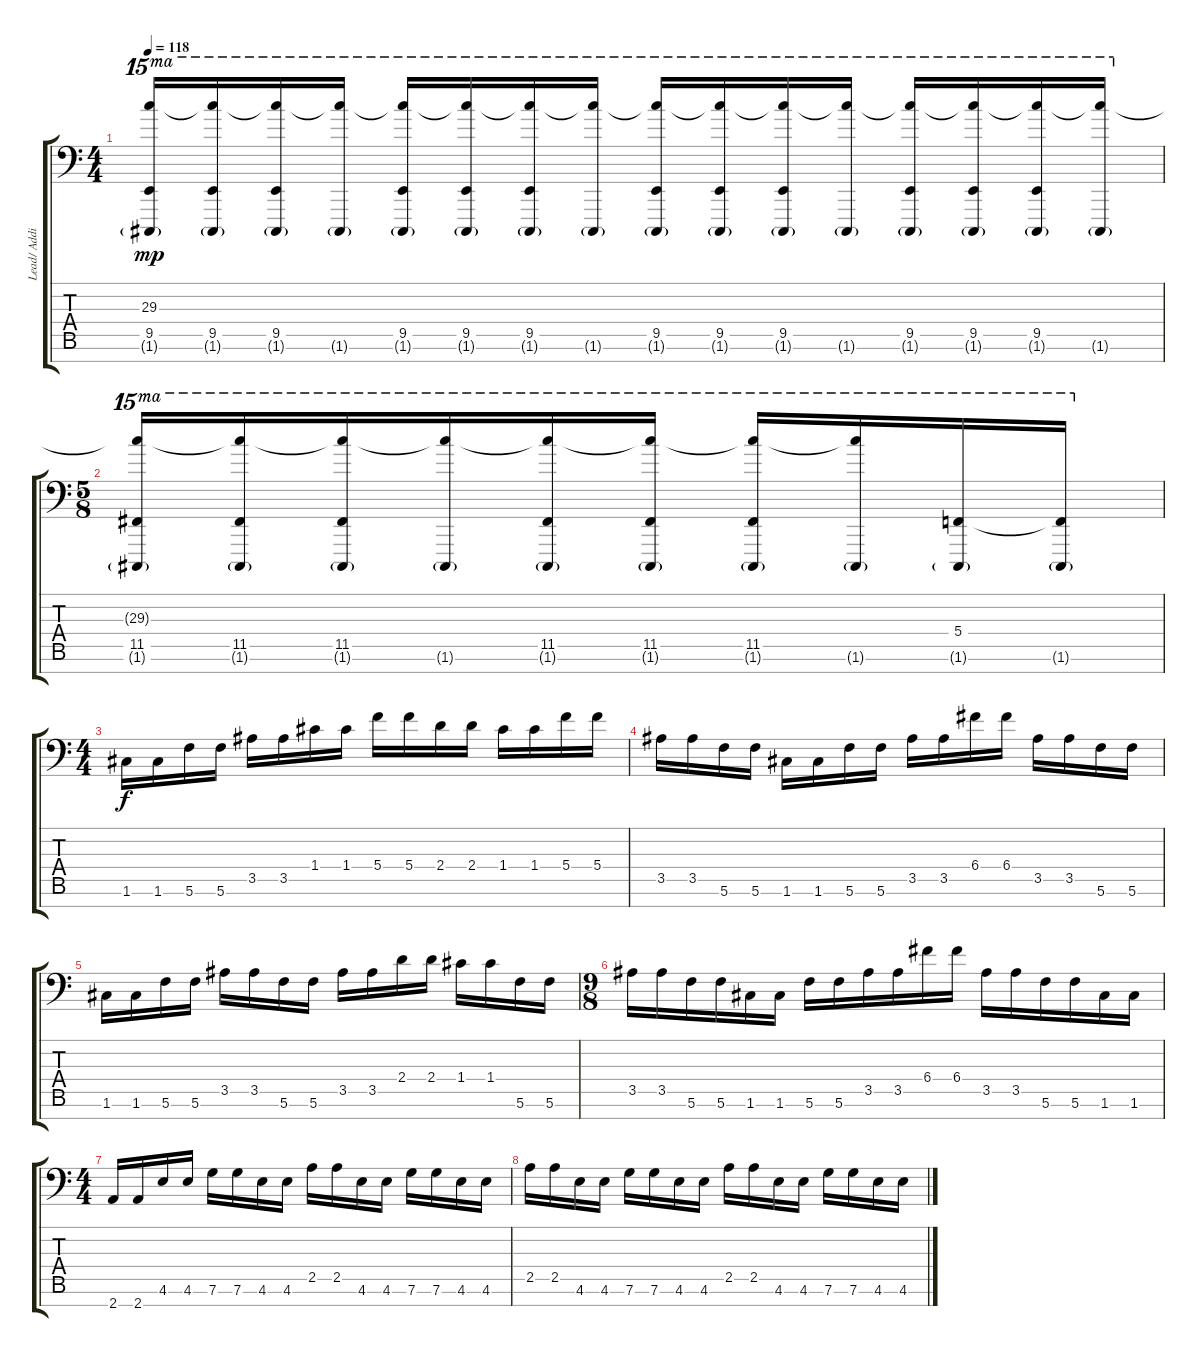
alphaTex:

\track ("Lead/ Additional" "Lead/ Addi") {instrument overdrivenguitar}
\staff {score tabs}
\tuning (E4 C4 G3 C3 G2 C2 G1) {hide}
\ts (4 4)
\tempo 118
\clef f4
\ks c
(29.3{t} 9.5 1.6{g}).16{ot 15ma dy mp} (29.3{t} 9.5 1.6{g}).16{ot 15ma} (29.3{t} 9.5 1.6{g}).16{ot 15ma} (29.3{t} 1.6{g}).16{ot 15ma} (29.3{t} 9.5 1.6{g}).16{ot 15ma} (29.3{t} 9.5 1.6{g}).16{ot 15ma} (29.3{t} 9.5 1.6{g}).16{ot 15ma} (29.3{t} 1.6{g}).16{ot 15ma} (29.3{t} 9.5 1.6{g}).16{ot 15ma} (29.3{t} 9.5 1.6{g}).16{ot 15ma} (29.3{t} 9.5 1.6{g}).16{ot 15ma} (29.3{t} 1.6{g}).16{ot 15ma} (29.3{t} 9.5 1.6{g}).16{ot 15ma} (29.3{t} 9.5 1.6{g}).16{ot 15ma} (29.3{t} 9.5 1.6{g}).16{ot 15ma} (29.3{t} 1.6{g}).16{ot 15ma} |
\ts (5 8)
(29.3{t} 11.5 1.6{g}).16{ot 15ma} (29.3{t} 11.5 1.6{g}).16{ot 15ma} (29.3{t} 11.5 1.6{g}).16{ot 15ma} (29.3{t} 1.6{g}).16{ot 15ma} (29.3{t} 11.5 1.6{g}).16{ot 15ma} (29.3{t} 11.5 1.6{g}).16{ot 15ma} (29.3{t} 11.5 1.6{g}).16{ot 15ma} (29.3{t} 1.6{g}).16{ot 15ma} (5.4 1.6{g}).16{ot 15ma} (5.4{t} 1.6{g}).16{ot 15ma} |
\ts (4 4)
1.6.16{dy f} 1.6.16 5.6.16 5.6.16 3.5.16 3.5.16 1.4.16 1.4.16 5.4.16 5.4.16 2.4.16 2.4.16 1.4.16 1.4.16 5.4.16 5.4.16 |
3.5.16 3.5.16 5.6.16 5.6.16 1.6.16 1.6.16 5.6.16 5.6.16 3.5.16 3.5.16 6.4.16 6.4.16 3.5.16 3.5.16 5.6.16 5.6.16 |
1.6.16 1.6.16 5.6.16 5.6.16 3.5.16 3.5.16 5.6.16 5.6.16 3.5.16 3.5.16 2.4.16 2.4.16 1.4.16 1.4.16 5.6.16 5.6.16 |
\ts (9 8)
3.5.16 3.5.16 5.6.16 5.6.16 1.6.16 1.6.16 5.6.16 5.6.16 3.5.16 3.5.16 6.4.16 6.4.16 3.5.16 3.5.16 5.6.16 5.6.16 1.6.16 1.6.16 |
\ts (4 4)
2.7.16 2.7.16 4.6.16 4.6.16 7.6.16 7.6.16 4.6.16 4.6.16 2.5.16 2.5.16 4.6.16 4.6.16 7.6.16 7.6.16 4.6.16 4.6.16 |
2.5.16 2.5.16 4.6.16 4.6.16 7.6.16 7.6.16 4.6.16 4.6.16 2.5.16 2.5.16 4.6.16 4.6.16 7.6.16 7.6.16 4.6.16 4.6.16
